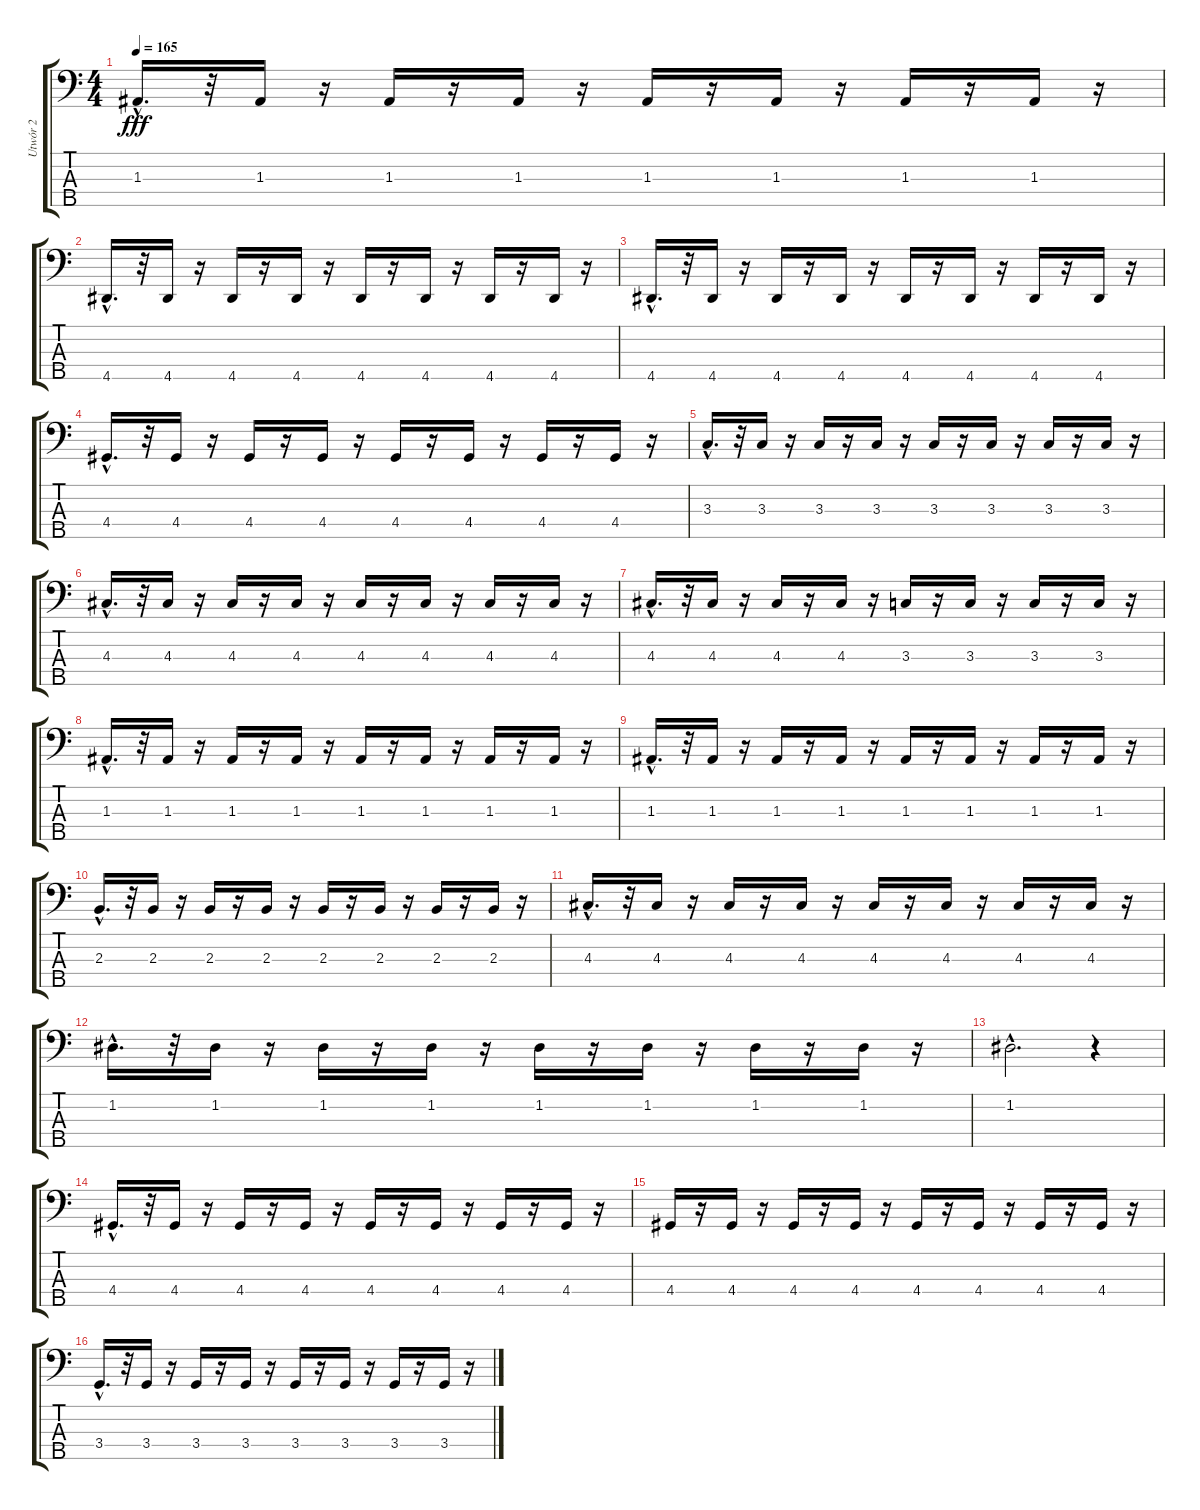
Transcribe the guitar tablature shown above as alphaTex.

\track ("Utwór 2" "Utwór 2") {instrument electricbassfinger}
\staff {score tabs}
\tuning (G2 D2 A1 E1 B0) {hide}
\ts (4 4)
\tempo 165
\clef f4
\ks c
1.3{hac}.16{d dy fff} r.32 1.3.16 r.16 1.3.16 r.16 1.3.16 r.16 1.3.16 r.16 1.3.16 r.16 1.3.16 r.16 1.3.16 r.16 |
4.5{hac}.16{d} r.32 4.5.16 r.16 4.5.16 r.16 4.5.16 r.16 4.5.16 r.16 4.5.16 r.16 4.5.16 r.16 4.5.16 r.16 |
4.5{hac}.16{d} r.32 4.5.16 r.16 4.5.16 r.16 4.5.16 r.16 4.5.16 r.16 4.5.16 r.16 4.5.16 r.16 4.5.16 r.16 |
4.4{hac}.16{d} r.32 4.4.16 r.16 4.4.16 r.16 4.4.16 r.16 4.4.16 r.16 4.4.16 r.16 4.4.16 r.16 4.4.16 r.16 |
3.3{hac}.16{d} r.32 3.3.16 r.16 3.3.16 r.16 3.3.16 r.16 3.3.16 r.16 3.3.16 r.16 3.3.16 r.16 3.3.16 r.16 |
4.3{hac}.16{d} r.32 4.3.16 r.16 4.3.16 r.16 4.3.16 r.16 4.3.16 r.16 4.3.16 r.16 4.3.16 r.16 4.3.16 r.16 |
4.3{hac}.16{d} r.32 4.3.16 r.16 4.3.16 r.16 4.3.16 r.16 3.3.16 r.16 3.3.16 r.16 3.3.16 r.16 3.3.16 r.16 |
1.3{hac}.16{d} r.32 1.3.16 r.16 1.3.16 r.16 1.3.16 r.16 1.3.16 r.16 1.3.16 r.16 1.3.16 r.16 1.3.16 r.16 |
1.3{hac}.16{d} r.32 1.3.16 r.16 1.3.16 r.16 1.3.16 r.16 1.3.16 r.16 1.3.16 r.16 1.3.16 r.16 1.3.16 r.16 |
2.3{hac}.16{d} r.32 2.3.16 r.16 2.3.16 r.16 2.3.16 r.16 2.3.16 r.16 2.3.16 r.16 2.3.16 r.16 2.3.16 r.16 |
4.3{hac}.16{d} r.32 4.3.16 r.16 4.3.16 r.16 4.3.16 r.16 4.3.16 r.16 4.3.16 r.16 4.3.16 r.16 4.3.16 r.16 |
1.2{hac}.16{d} r.32 1.2.16 r.16 1.2.16 r.16 1.2.16 r.16 1.2.16 r.16 1.2.16 r.16 1.2.16 r.16 1.2.16 r.16 |
1.2{hac}.2{d} r.4 |
4.4{hac}.16{d} r.32 4.4.16 r.16 4.4.16 r.16 4.4.16 r.16 4.4.16 r.16 4.4.16 r.16 4.4.16 r.16 4.4.16 r.16 |
4.4.16 r.16 4.4.16 r.16 4.4.16 r.16 4.4.16 r.16 4.4.16 r.16 4.4.16 r.16 4.4.16 r.16 4.4.16 r.16 |
3.4{hac}.16{d} r.32 3.4.16 r.16 3.4.16 r.16 3.4.16 r.16 3.4.16 r.16 3.4.16 r.16 3.4.16 r.16 3.4.16 r.16
